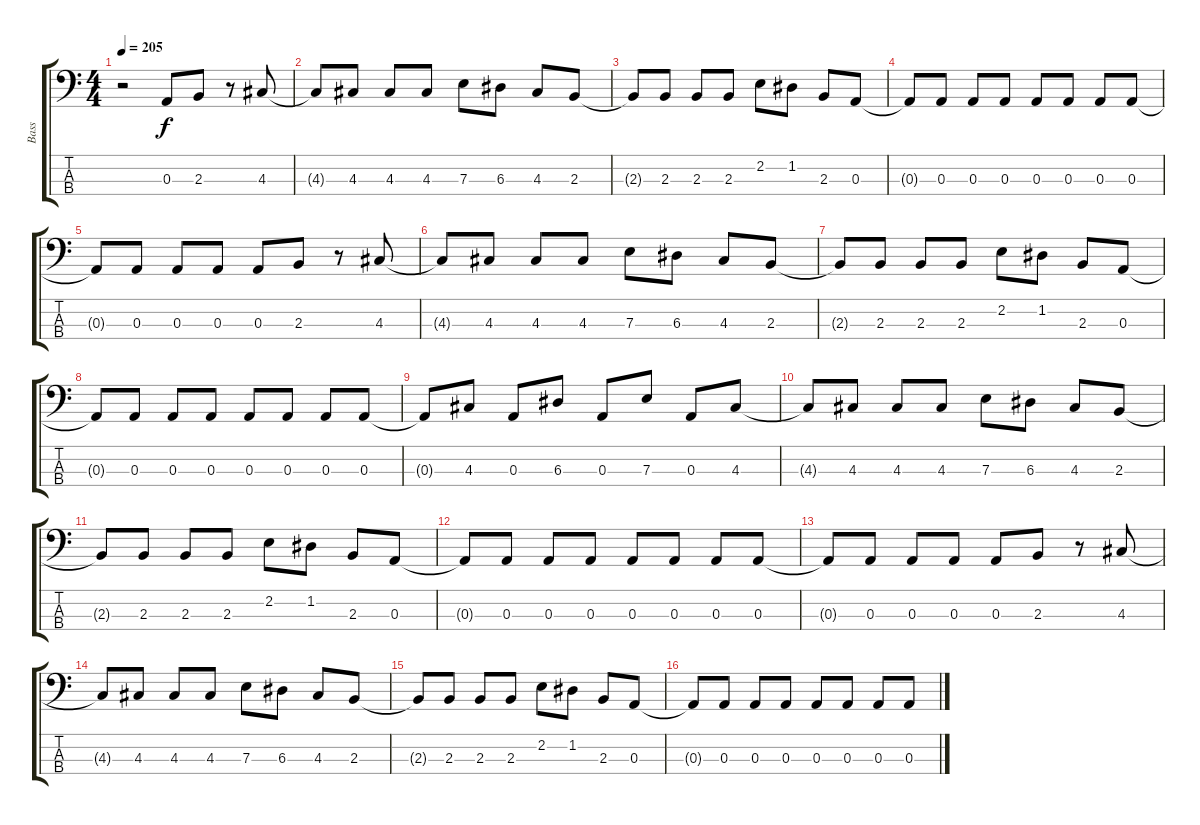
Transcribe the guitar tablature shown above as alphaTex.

\track ("Bass" "Bass") {instrument electricbasspick}
\staff {score tabs}
\tuning (G2 D2 A1 E1) {hide}
\ts (4 4)
\tempo 205
\clef f4
\ks c
r.2{dy f instrument electricbasspick} 0.3.8 2.3.8 r.8 4.3.8 |
4.3{t}.8 4.3.8 4.3.8 4.3.8 7.3.8 6.3.8 4.3.8 2.3.8 |
2.3{t}.8 2.3.8 2.3.8 2.3.8 2.2.8 1.2.8 2.3.8 0.3.8 |
0.3{t}.8 0.3.8 0.3.8 0.3.8 0.3.8 0.3.8 0.3.8 0.3.8 |
0.3{t}.8 0.3.8 0.3.8 0.3.8 0.3.8 2.3.8 r.8 4.3.8 |
4.3{t}.8 4.3.8 4.3.8 4.3.8 7.3.8 6.3.8 4.3.8 2.3.8 |
2.3{t}.8 2.3.8 2.3.8 2.3.8 2.2.8 1.2.8 2.3.8 0.3.8 |
0.3{t}.8 0.3.8 0.3.8 0.3.8 0.3.8 0.3.8 0.3.8 0.3.8 |
0.3{t}.8 4.3.8 0.3.8 6.3.8 0.3.8 7.3.8 0.3.8 4.3.8 |
4.3{t}.8 4.3.8 4.3.8 4.3.8 7.3.8 6.3.8 4.3.8 2.3.8 |
2.3{t}.8 2.3.8 2.3.8 2.3.8 2.2.8 1.2.8 2.3.8 0.3.8 |
0.3{t}.8 0.3.8 0.3.8 0.3.8 0.3.8 0.3.8 0.3.8 0.3.8 |
0.3{t}.8 0.3.8 0.3.8 0.3.8 0.3.8 2.3.8 r.8 4.3.8 |
4.3{t}.8 4.3.8 4.3.8 4.3.8 7.3.8 6.3.8 4.3.8 2.3.8 |
2.3{t}.8 2.3.8 2.3.8 2.3.8 2.2.8 1.2.8 2.3.8 0.3.8 |
0.3{t}.8 0.3.8 0.3.8 0.3.8 0.3.8 0.3.8 0.3.8 0.3.8
